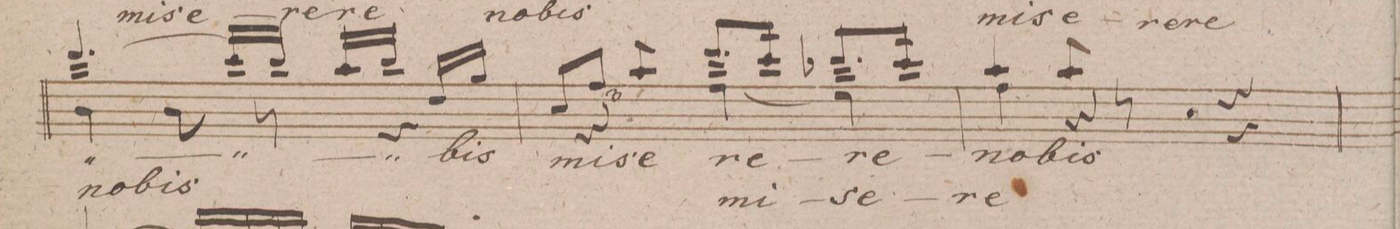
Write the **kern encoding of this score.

**kern	**text	**text	**dynam
*I"Alto.	*	*	*
*clefC3	*	*	*
*k[f#]	*	*	*
*met(c)	*	*	*
*M3/4	*	*	*
*^	*	*	*
(>4.ee/	4c\	.	no-	.
.	8c\	.	-bis	.
16dd/LL)	8r	.	.	.
16cc/JJ	.	.	.	.
16b/LL	4r	.	.	.
16cc/JJ	.	.	.	.
16e/LL	.	-bis	.	.
16a/JJ	.	.	.	.
=143	=143	=143	=143	=143
*tuplet	*	*	*	*
12d/L	4rA	mi-	.	.
12g/J	.	.	.	.
12b/	.	-se-	.	.
8.ee/L	(<4g\	-re-	mi-	.
16dd/Jk	.	.	.	.
8.ee-X/L	4f#)\	-re	-se-	.
16dd/Jk	.	.	.	.
=144	=144	=144	=144	=144
4b/	4g\	no-	-re	.
8b/	4r	-bis,	.	.
8r	.	.	.	.
4rb	4rG	.	.	.
=145	=145	=145	=145	=145
*-	*-	*-	*-	*-
